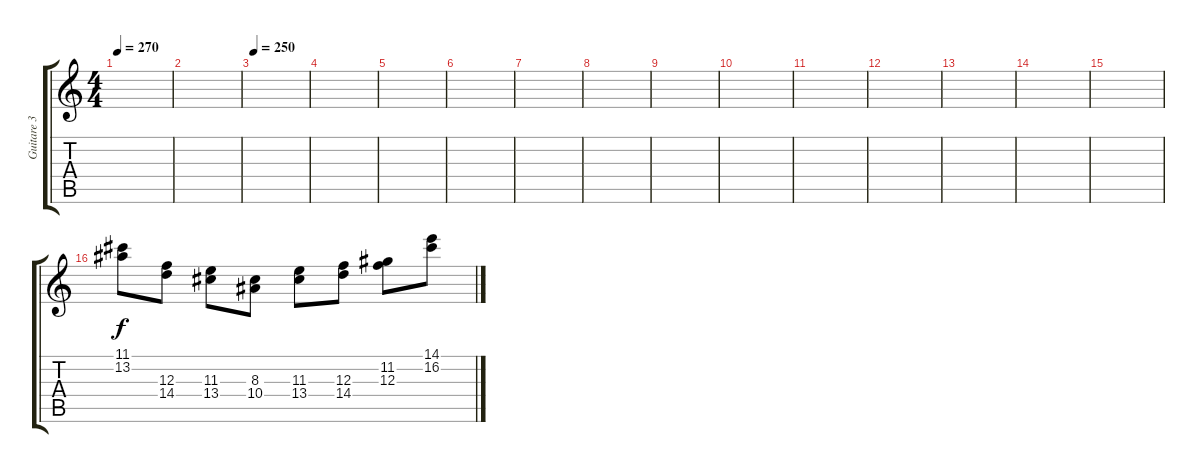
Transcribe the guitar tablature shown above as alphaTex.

\track ("Guitare 3 (solo)" "Guitare 3 ") {instrument electricguitarjazz}
\staff {score tabs}
\tuning (D4 A3 F3 C3 G2 D2) {hide}
\ts (4 4)
\tempo 270
\clef g2
\ks c
|
|
\tempo 250
|
|
|
|
|
|
|
|
|
|
|
|
|
(11.1 13.2).8 (12.3 14.4).8 (11.3 13.4).8 (8.3 10.4).8 (11.3 13.4).8 (12.3 14.4).8 (11.2 12.3).8 (14.1 16.2).8
